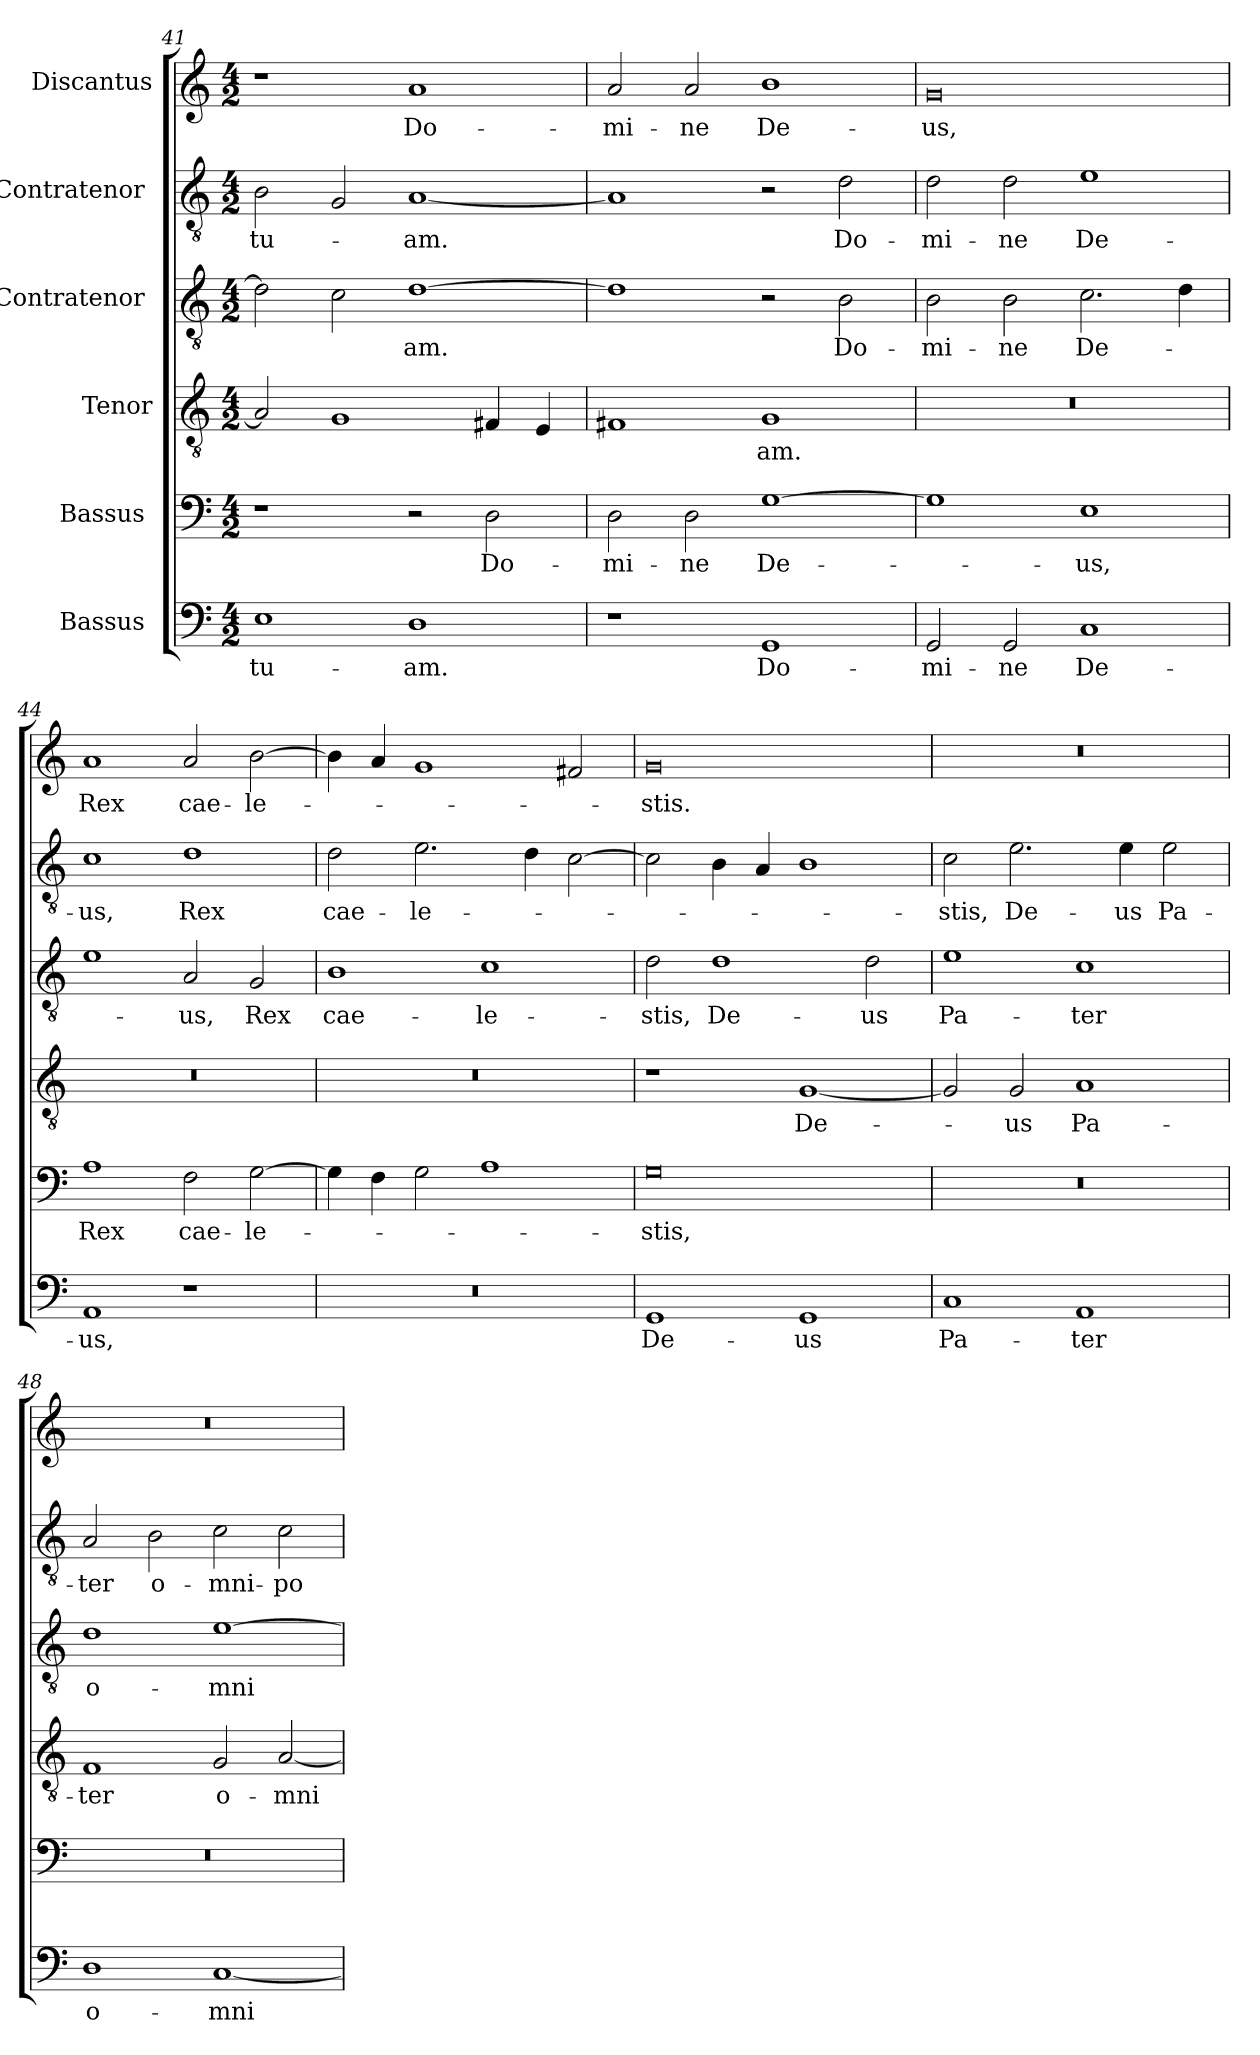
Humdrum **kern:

**kern	**text	**kern	**text	**kern	**text	**kern	**text	**kern	**text	**kern	**text
*part6	*part6	*part5	*part5	*part4	*part4	*part3	*part3	*part2	*part2	*part1	*part1
*staff6	*staff6	*staff5	*staff5	*staff4	*staff4	*staff3	*staff3	*staff2	*staff2	*staff1	*staff1
*I"Bassus [2]	*	*I"Bassus [1]	*	*I"Tenor	*	*I"Contratenor [2]	*	*I"Contratenor [1]	*	*I"Discantus	*
*clefF4	*	*clefF4	*	*clefGv2	*	*clefGv2	*	*clefGv2	*	*clefG2	*
*k[]	*	*k[]	*	*k[]	*	*k[]	*	*k[]	*	*k[]	*
*M4/2	*	*M4/2	*	*M4/2	*	*M4/2	*	*M4/2	*	*M4/2	*
=41	=41	=41	=41	=41	=41	=41	=41	=41	=41	=41	=41
1E\	tu-	1r	.	2A/]	.	2d\]	.	2B\	tu-	1r	.
.	.	.	.	1G/	.	2c\	.	2G/	.	.	.
1D\	-am.	2r	.	.	.	[1d\	-am.	[1A/	-am.	1a/	Do-
.	.	2D\	Do-	4F#X/	.	.	.	.	.	.	.
.	.	.	.	4E/	.	.	.	.	.	.	.
=42	=42	=42	=42	=42	=42	=42	=42	=42	=42	=42	=42
1r	.	2D\	-mi-	1F#X/	.	1d\]	.	1A/]	.	2a/	-mi-
.	.	2D\	-ne	.	.	.	.	.	.	2a/	-ne
1GG/	Do-	[1G\	De-	1G/	-am.	2r	.	2r	.	1b\	De-
.	.	.	.	.	.	2B\	Do-	2d\	Do-	.	.
=43	=43	=43	=43	=43	=43	=43	=43	=43	=43	=43	=43
2GG/	-mi-	1G\]	.	0r	.	2B\	-mi-	2d\	-mi-	0g/	-us,
2GG/	-ne	.	.	.	.	2B\	-ne	2d\	-ne	.	.
1C/	De-	1E\	-us,	.	.	2.c\	De-	1e\	De-	.	.
.	.	.	.	.	.	4d\	.	.	.	.	.
=44	=44	=44	=44	=44	=44	=44	=44	=44	=44	=44	=44
1AA/	-us,	1A\	Rex	0r	.	1e\	.	1c\	-us,	1a/	Rex
1r	.	2F\	cae-	.	.	2A/	-us,	1d\	Rex	2a/	cae-
.	.	[2G\	-le-	.	.	2G/	Rex	.	.	[2b\	-le-
=45	=45	=45	=45	=45	=45	=45	=45	=45	=45	=45	=45
0r	.	4G\]	.	0r	.	1B\	cae-	2d\	cae-	4b\]	.
.	.	4F\	.	.	.	.	.	.	.	4a/	.
.	.	2G\	.	.	.	.	.	2.e\	-le-	1g/	.
.	.	1A\	.	.	.	1c\	-le-	.	.	.	.
.	.	.	.	.	.	.	.	4d\	.	.	.
.	.	.	.	.	.	.	.	[2c\	.	2f#X/	.
=46	=46	=46	=46	=46	=46	=46	=46	=46	=46	=46	=46
1GG/	De-	0G\	-stis,	1r	.	2d\	-stis,	2c\]	.	0g/	-stis.
.	.	.	.	.	.	1d\	De-	4B\	.	.	.
.	.	.	.	.	.	.	.	4A/	.	.	.
1GG/	-us	.	.	[1G/	De-	.	.	1B\	.	.	.
.	.	.	.	.	.	2d\	-us	.	.	.	.
=47	=47	=47	=47	=47	=47	=47	=47	=47	=47	=47	=47
1C/	Pa-	0r	.	2G/]	.	1e\	Pa-	2c\	-stis,	0r	.
.	.	.	.	2G/	-us	.	.	2.e\	De-	.	.
1AA/	-ter	.	.	1A/	Pa-	1c\	-ter	.	.	.	.
.	.	.	.	.	.	.	.	4e\	-us	.	.
.	.	.	.	.	.	.	.	2e\	Pa-	.	.
=48	=48	=48	=48	=48	=48	=48	=48	=48	=48	=48	=48
1D\	o-	0r	.	1F/	-ter	1d\	o-	2A/	-ter	0r	.
.	.	.	.	.	.	.	.	2B\	o-	.	.
[1C/	-mni-	.	.	2G/	o-	[1e\	-mni-	2c\	-mni-	.	.
.	.	.	.	[2A/	-mni-	.	.	2c\	-po-	.	.
=	=	=	=	=	=	=	=	=	=	=	=
*-	*-	*-	*-	*-	*-	*-	*-	*-	*-	*-	*-
